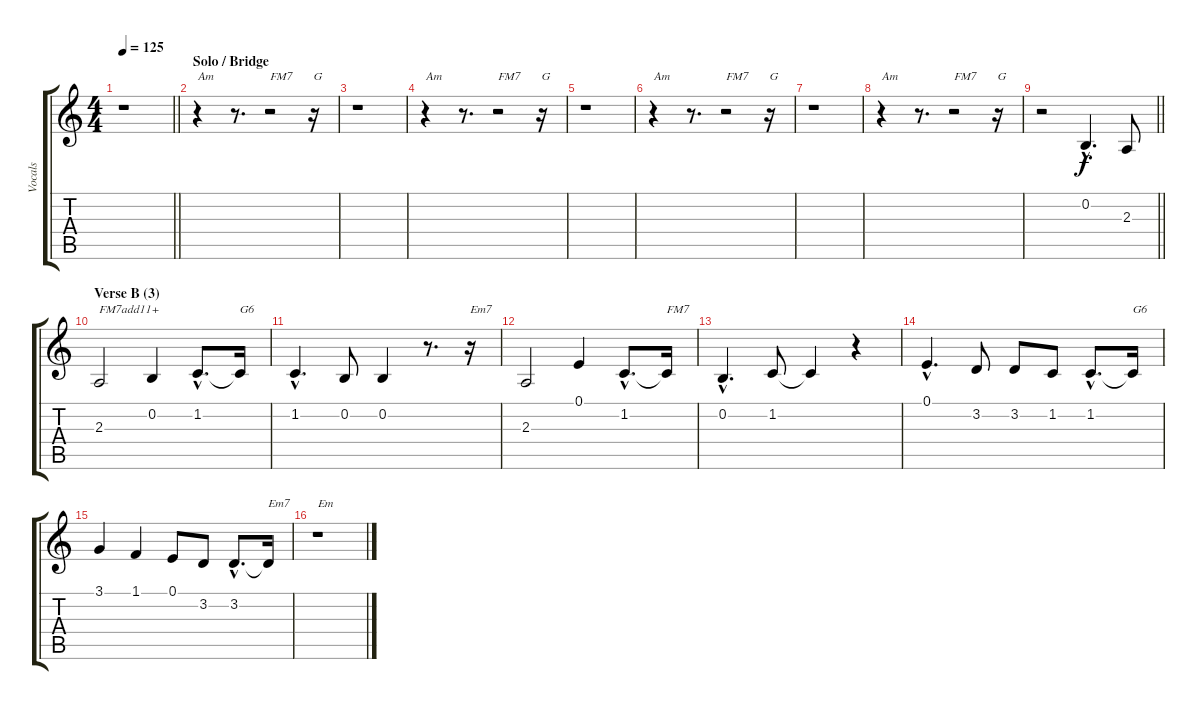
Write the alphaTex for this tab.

\track ("Vocals" "Vocals") {instrument sopranosax}
\staff {score tabs}
\tuning (E4 B3 G3 D3 A2 E2) {hide}
\ts (4 4)
\tempo 125
\clef g2
\barLineRight lightlight
\ks c
r.1{dy f} |
\section ("" "Solo / Bridge")
r.4{txt "Am"} r.8{d} r.2{txt "FM7"} r.16{txt "G"} |
r.1 |
r.4{txt "Am"} r.8{d} r.2{txt "FM7"} r.16{txt "G"} |
r.1 |
r.4{txt "Am"} r.8{d} r.2{txt "FM7"} r.16{txt "G"} |
r.1 |
r.4{txt "Am"} r.8{d} r.2{txt "FM7"} r.16{txt "G"} |
\barLineRight lightlight
r.2 0.2{hac}.4{d} 2.3.8 |
\section ("" "Verse B (3)")
2.3.2{txt "FM7add11+"} 0.2.4 1.2{hac}.8{d} 1.2{t}.16{txt "G6"} |
1.2{hac}.4{d} 0.2.8 0.2.4 r.8{d} r.16{txt "Em7"} |
2.3.2 0.1.4 1.2{hac}.8{d} 1.2{t}.16{txt "FM7"} |
0.2{hac}.4{d} 1.2.8 1.2{t}.4 r.4 |
0.1{hac}.4{d} 3.2.8 3.2.8 1.2.8 1.2{hac}.8{d} 1.2{t}.16{txt "G6"} |
3.1.4 1.1.4 0.1.8 3.2.8 3.2{hac}.8{d} 3.2{t}.16{txt "Em7"} |
r.1{txt "Em"}
